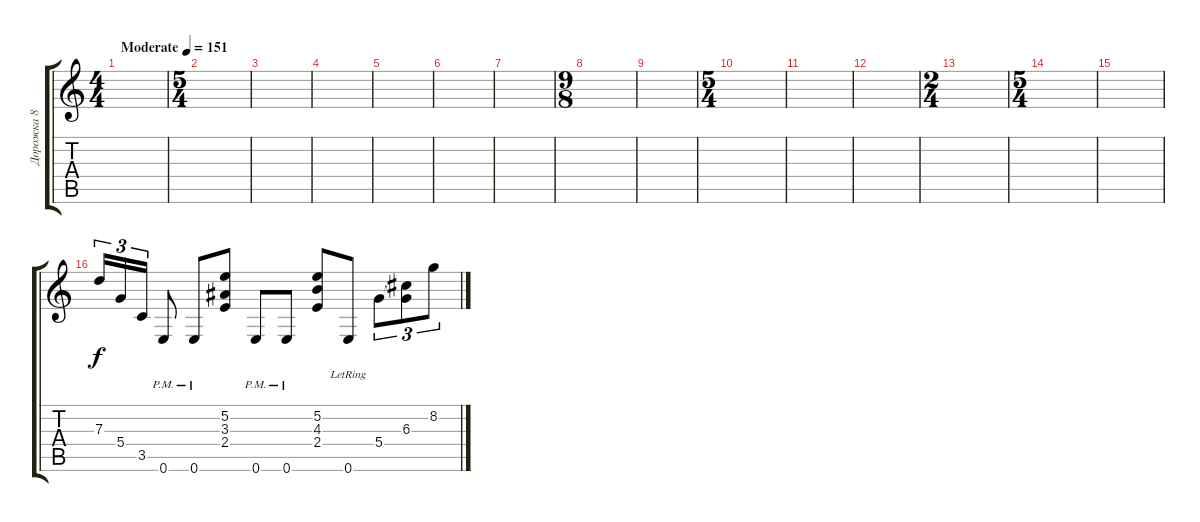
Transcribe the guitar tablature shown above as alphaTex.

\track ("Дорожка 8" "Дорожка 8") {instrument distortionguitar}
\staff {score tabs}
\tuning (E4 B3 G3 D3 A2 E2) {hide}
\ts (4 4)
\tempo (151 "Moderate")
\clef g2
\ks c
|
\ts (5 4)
|
|
|
|
|
|
\ts (9 8)
|
|
\ts (5 4)
|
|
|
\ts (2 4)
|
\ts (5 4)
|
|
7.3.16{tu (3 2)} 5.4.16{tu (3 2)} 3.5.16{tu (3 2)} 0.6{pm}.8 0.6{pm}.8 (5.2 3.3 2.4).8 0.6{pm}.8 0.6{pm}.8 (5.2 4.3 2.4).8 0.6{lr}.8 5.4.8{tu (3 2)} (6.3 5.4{t}).8{tu (3 2)} 8.2.8{tu (3 2)}
